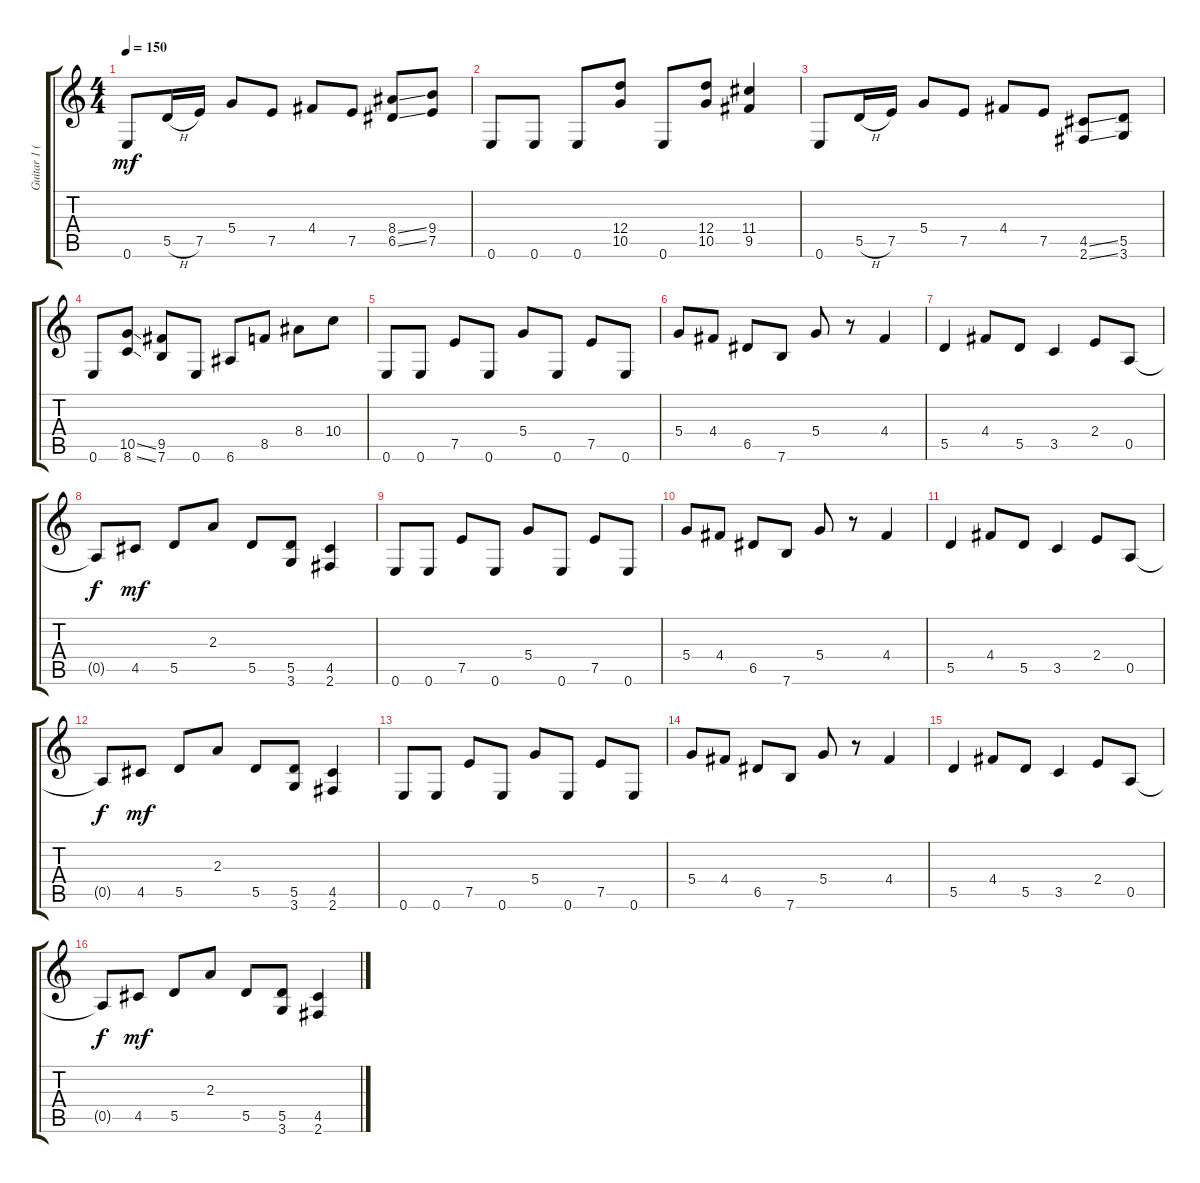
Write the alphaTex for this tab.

\track ("Guitar 1 (Dave Mustaine)" "Guitar 1 (") {instrument distortionguitar}
\staff {score tabs}
\tuning (E4 B3 G3 D3 A2 E2) {hide}
\ts (4 4)
\tempo 150
\clef g2
\ks c
0.6.8{dy mf} 5.5{h}.16 7.5.16 5.4.8 7.5.8 4.4.8 7.5.8 (8.4{ss} 6.5{ss}).8 (9.4 7.5).8 |
0.6.8 0.6.8 0.6.8 (12.4 10.5).8 0.6.8 (12.4 10.5).8 (11.4 9.5).4 |
0.6.8 5.5{h}.16 7.5.16 5.4.8 7.5.8 4.4.8 7.5.8 (4.5{ss} 2.6{ss}).8 (5.5 3.6).8 |
0.6.8 (10.5{ss} 8.6{ss}).8 (9.5 7.6).8 0.6.8 6.6.8 8.5.8 8.4.8 10.4.8 |
0.6.8 0.6.8 7.5.8 0.6.8 5.4.8 0.6.8 7.5.8 0.6.8 |
5.4.8 4.4.8 6.5.8 7.6.8 5.4.8 r.8 4.4.4 |
5.5.4 4.4.8 5.5.8 3.5.4 2.4.8 0.5.8 |
0.5{t}.8{dy f} 4.5.8{dy mf} 5.5.8 2.3.8 5.5.8 (5.5 3.6).8 (4.5 2.6).4 |
0.6.8 0.6.8 7.5.8 0.6.8 5.4.8 0.6.8 7.5.8 0.6.8 |
5.4.8 4.4.8 6.5.8 7.6.8 5.4.8 r.8 4.4.4 |
5.5.4 4.4.8 5.5.8 3.5.4 2.4.8 0.5.8 |
0.5{t}.8{dy f} 4.5.8{dy mf} 5.5.8 2.3.8 5.5.8 (5.5 3.6).8 (4.5 2.6).4 |
0.6.8 0.6.8 7.5.8 0.6.8 5.4.8 0.6.8 7.5.8 0.6.8 |
5.4.8 4.4.8 6.5.8 7.6.8 5.4.8 r.8 4.4.4 |
5.5.4 4.4.8 5.5.8 3.5.4 2.4.8 0.5.8 |
0.5{t}.8{dy f} 4.5.8{dy mf} 5.5.8 2.3.8 5.5.8 (5.5 3.6).8 (4.5 2.6).4
